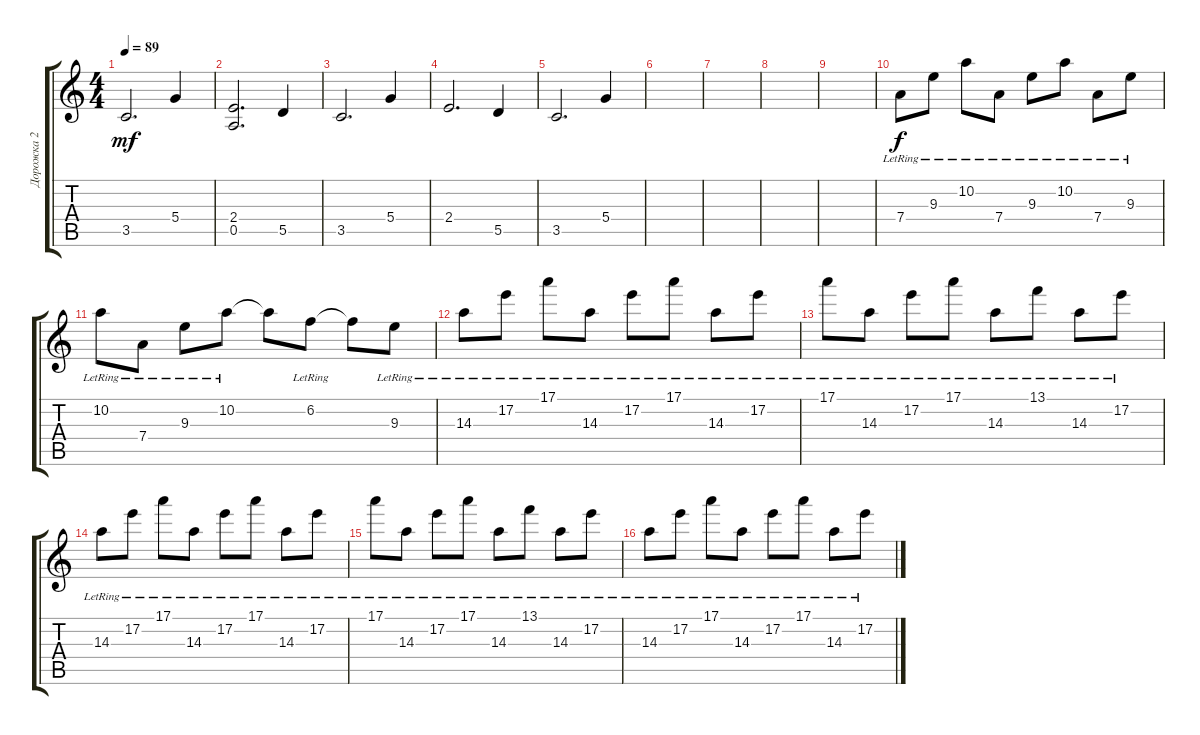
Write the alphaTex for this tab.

\track ("Дорожка 2" "Дорожка 2") {instrument distortionguitar}
\staff {score tabs}
\tuning (E4 B3 G3 D3 A2 D2) {hide}
\ts (4 4)
\tempo 89
\clef g2
\ks c
3.5.2{d dy mf} 5.4.4 |
(2.4 0.5).2{d instrument electricguitarclean} 5.5.4 |
3.5.2{d} 5.4.4 |
2.4.2{d} 5.5.4 |
3.5.2{d} 5.4.4 |
|
|
|
|
7.4{lr}.8{dy f} 9.3{lr}.8 10.2{lr}.8 7.4{lr}.8 9.3{lr}.8 10.2{lr}.8 7.4{lr}.8 9.3{lr}.8 |
10.2{lr}.8 7.4{lr}.8 9.3{lr}.8 10.2{lr}.8 10.2{t}.8 6.2{lr}.8 6.2{t}.8 9.3{lr}.8 |
14.3{lr}.8 17.2{lr}.8 17.1{lr}.8 14.3{lr}.8 17.2{lr}.8 17.1{lr}.8 14.3{lr}.8 17.2{lr}.8 |
17.1{lr}.8 14.3{lr}.8 17.2{lr}.8 17.1{lr}.8 14.3{lr}.8 13.1{lr}.8 14.3{lr}.8 17.2{lr}.8 |
14.3{lr}.8 17.2{lr}.8 17.1{lr}.8 14.3{lr}.8 17.2{lr}.8 17.1{lr}.8 14.3{lr}.8 17.2{lr}.8 |
17.1{lr}.8 14.3{lr}.8 17.2{lr}.8 17.1{lr}.8 14.3{lr}.8 13.1{lr}.8 14.3{lr}.8 17.2{lr}.8 |
14.3{lr}.8 17.2{lr}.8 17.1{lr}.8 14.3{lr}.8 17.2{lr}.8 17.1{lr}.8 14.3{lr}.8 17.2{lr}.8
